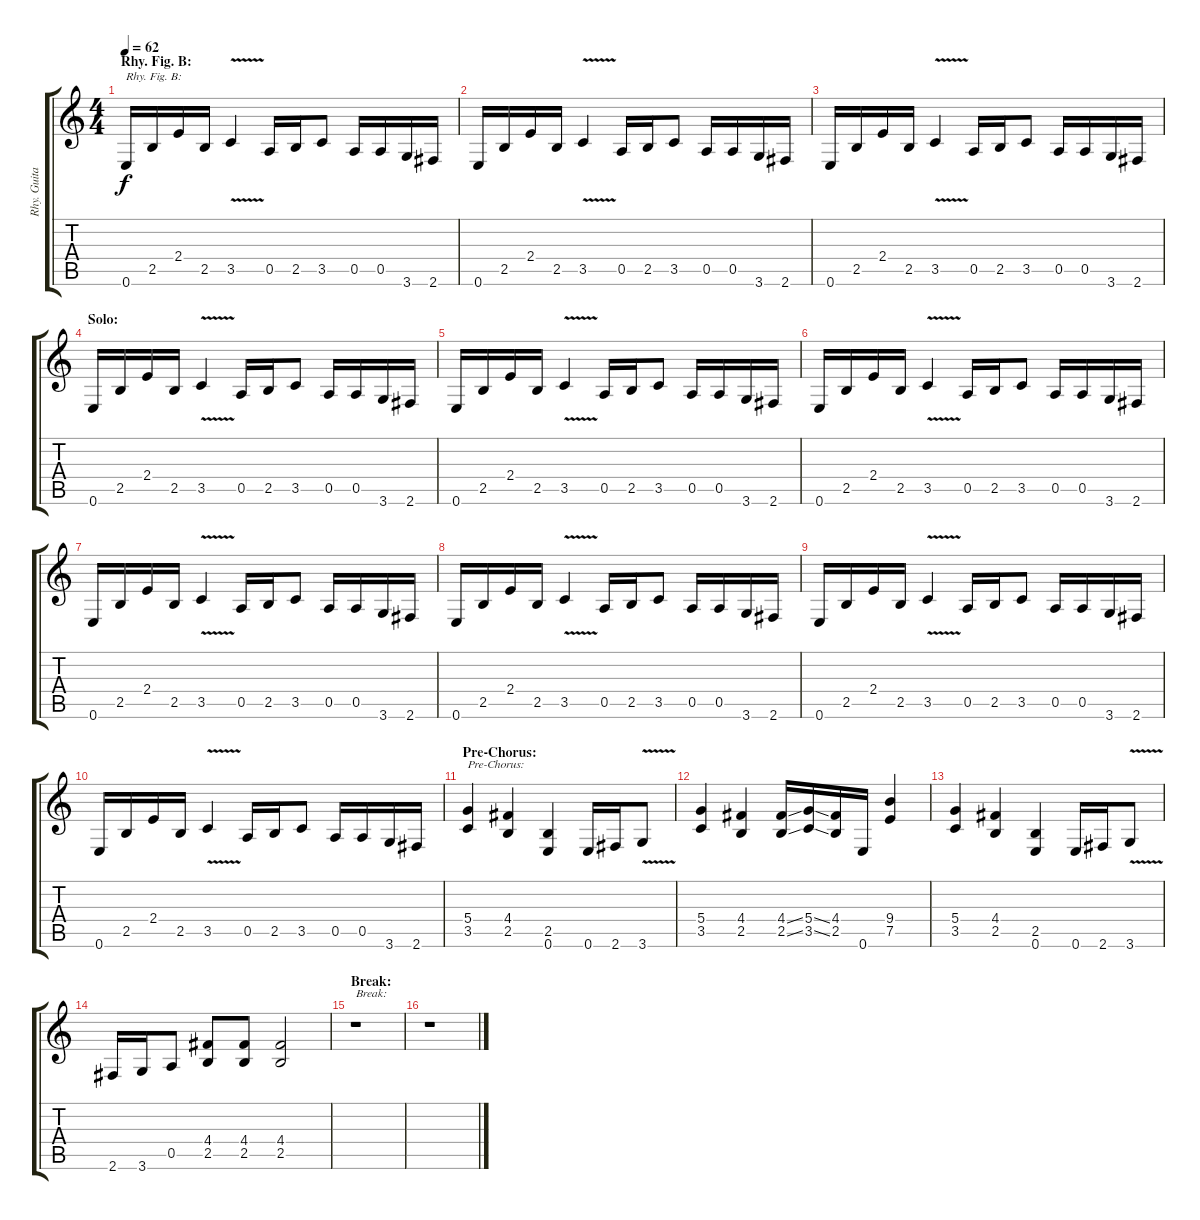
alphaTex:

\track ("Rhy. Guitar 1" "Rhy. Guita") {instrument distortionguitar}
\staff {score tabs}
\tuning (E4 B3 G3 D3 A2 E2) {hide}
\ts (4 4)
\section ("" "Rhy. Fig. B:")
\tempo 62
\clef g2
\ks c
0.6.16{txt "Rhy. Fig. B:" dy f} 2.5.16 2.4.16 2.5.16 3.5{v}.4 0.5.16 2.5.16 3.5.8 0.5.16 0.5.16 3.6.16 2.6.16 |
0.6.16 2.5.16 2.4.16 2.5.16 3.5{v}.4 0.5.16 2.5.16 3.5.8 0.5.16 0.5.16 3.6.16 2.6.16 |
0.6.16 2.5.16 2.4.16 2.5.16 3.5{v}.4 0.5.16 2.5.16 3.5.8 0.5.16 0.5.16 3.6.16 2.6.16 |
\section ("" "Solo:")
0.6.16 2.5.16 2.4.16 2.5.16 3.5{v}.4 0.5.16 2.5.16 3.5.8 0.5.16 0.5.16 3.6.16 2.6.16 |
0.6.16 2.5.16 2.4.16 2.5.16 3.5{v}.4 0.5.16 2.5.16 3.5.8 0.5.16 0.5.16 3.6.16 2.6.16 |
0.6.16 2.5.16 2.4.16 2.5.16 3.5{v}.4 0.5.16 2.5.16 3.5.8 0.5.16 0.5.16 3.6.16 2.6.16 |
0.6.16 2.5.16 2.4.16 2.5.16 3.5{v}.4 0.5.16 2.5.16 3.5.8 0.5.16 0.5.16 3.6.16 2.6.16 |
0.6.16 2.5.16 2.4.16 2.5.16 3.5{v}.4 0.5.16 2.5.16 3.5.8 0.5.16 0.5.16 3.6.16 2.6.16 |
0.6.16 2.5.16 2.4.16 2.5.16 3.5{v}.4 0.5.16 2.5.16 3.5.8 0.5.16 0.5.16 3.6.16 2.6.16 |
0.6.16 2.5.16 2.4.16 2.5.16 3.5{v}.4 0.5.16 2.5.16 3.5.8 0.5.16 0.5.16 3.6.16 2.6.16 |
\section ("" "Pre-Chorus:")
(5.4 3.5).4{txt "Pre-Chorus:"} (4.4 2.5).4 (2.5 0.6).4 0.6.16 2.6.16 3.6{v}.8 |
(5.4 3.5).4 (4.4 2.5).4 (4.4{ss} 2.5{ss}).16 (5.4{ss} 3.5{ss}).16 (4.4 2.5).16 0.6.16 (9.4 7.5).4 |
(5.4 3.5).4 (4.4 2.5).4 (2.5 0.6).4 0.6.16 2.6.16 3.6{v}.8 |
2.6.16 3.6.16 0.5.8 (4.4 2.5).8 (4.4 2.5).8 (4.4 2.5).2 |
\section ("" "Break:")
r.1{txt "Break:"} |
r.1
